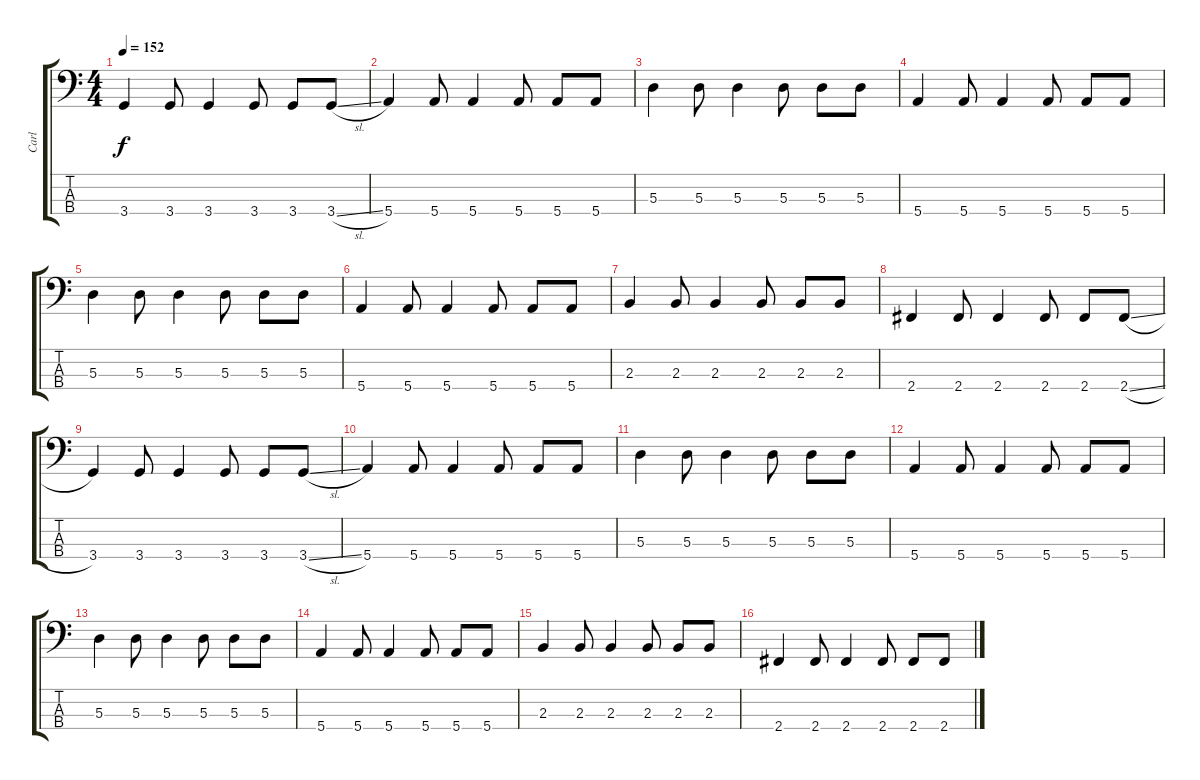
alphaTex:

\track ("Carl" "Carl") {instrument electricbasspick}
\staff {score tabs}
\tuning (G2 D2 A1 E1) {hide}
\ts (4 4)
\tempo 152
\clef f4
\ks c
3.4.4{dy f} 3.4.8 3.4.4 3.4.8 3.4.8 3.4{sl}.8 |
5.4.4 5.4.8 5.4.4 5.4.8 5.4.8 5.4.8 |
5.3.4 5.3.8 5.3.4 5.3.8 5.3.8 5.3.8 |
5.4.4 5.4.8 5.4.4 5.4.8 5.4.8 5.4.8 |
5.3.4 5.3.8 5.3.4 5.3.8 5.3.8 5.3.8 |
5.4.4 5.4.8 5.4.4 5.4.8 5.4.8 5.4.8 |
2.3.4 2.3.8 2.3.4 2.3.8 2.3.8 2.3.8 |
2.4.4 2.4.8 2.4.4 2.4.8 2.4.8 2.4{sl}.8 |
3.4.4 3.4.8 3.4.4 3.4.8 3.4.8 3.4{sl}.8 |
5.4.4 5.4.8 5.4.4 5.4.8 5.4.8 5.4.8 |
5.3.4 5.3.8 5.3.4 5.3.8 5.3.8 5.3.8 |
5.4.4 5.4.8 5.4.4 5.4.8 5.4.8 5.4.8 |
5.3.4 5.3.8 5.3.4 5.3.8 5.3.8 5.3.8 |
5.4.4 5.4.8 5.4.4 5.4.8 5.4.8 5.4.8 |
2.3.4 2.3.8 2.3.4 2.3.8 2.3.8 2.3.8 |
2.4.4 2.4.8 2.4.4 2.4.8 2.4.8 2.4{sl}.8
